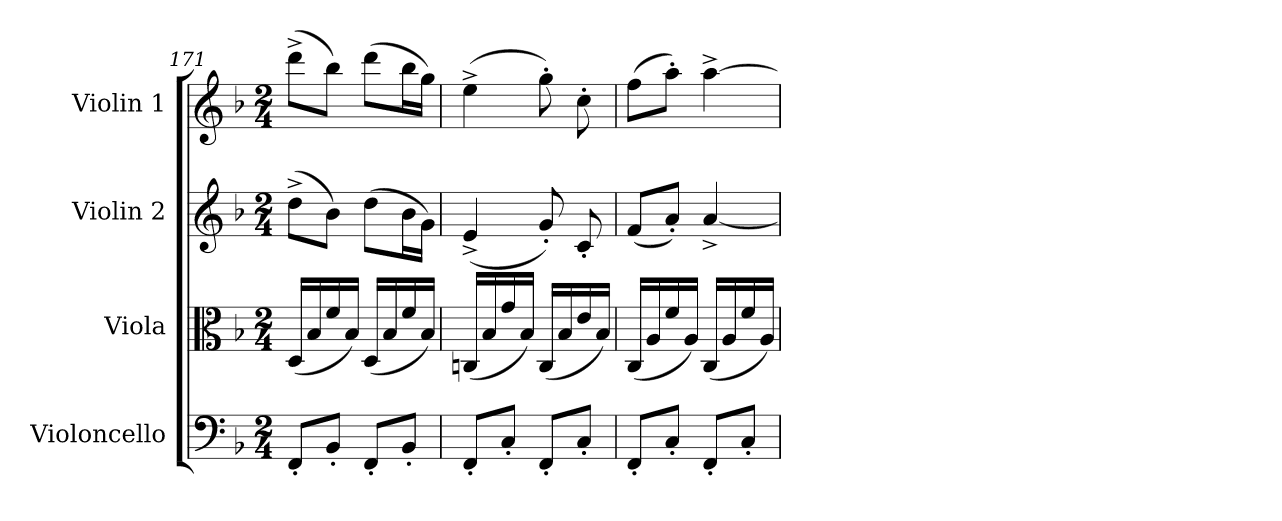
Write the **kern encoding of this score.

**kern	**kern	**kern	**kern
*part4	*part3	*part2	*part1
*staff4	*staff3	*staff2	*staff1
*I"Violoncello	*I"Viola	*I"Violin 2	*I"Violin 1
*I'Vc	*I'Vla	*I'Vln	*I'Vln
*clefF4	*clefC3	*clefG2	*clefG2
*k[b-]	*k[b-]	*k[b-]	*k[b-]
*M2/4	*M2/4	*M2/4	*M2/4
=171	=171	=171	=171
8FF'/L	(16D/LL	(8dd^\L	(8ddd^\L
.	16B-/	.	.
8BB-'/J	16f/	8b-\J)	8bb-\J)
.	16B-/JJ)	.	.
8FF'/L	(16D/LL	(8dd\L	(8ddd\L
.	16B-/	.	.
8BB-'/J	16f/	16b-\L	16bb-\L
.	16B-/JJ)	16g\JJ)	16gg\JJ)
!!LO:LB:g=z
=172	=172	=172	=172
8FF'/L	(16Cn/LL	(4e^/	(4ee^\
.	16B-/	.	.
8C'/J	16g/	.	.
.	16B-/JJ)	.	.
8FF'/L	(16C/LL	8g'/)	8gg'\)
.	16B-/	.	.
8C'/J	16e/	8c'/	8cc'\
.	16B-/JJ)	.	.
=173	=173	=173	=173
8FF'/L	(16C/LL	(8f/L	(8ff\L
.	16A/	.	.
8C'/J	16f/	8a'/J)	8aa'\J)
.	16A/JJ)	.	.
8FF'/L	(16C/LL	[4a^/	[4aa^\
.	16A/	.	.
8C'/J	16f/	.	.
.	16A/JJ)	.	.
=	=	=	=
*-	*-	*-	*-
